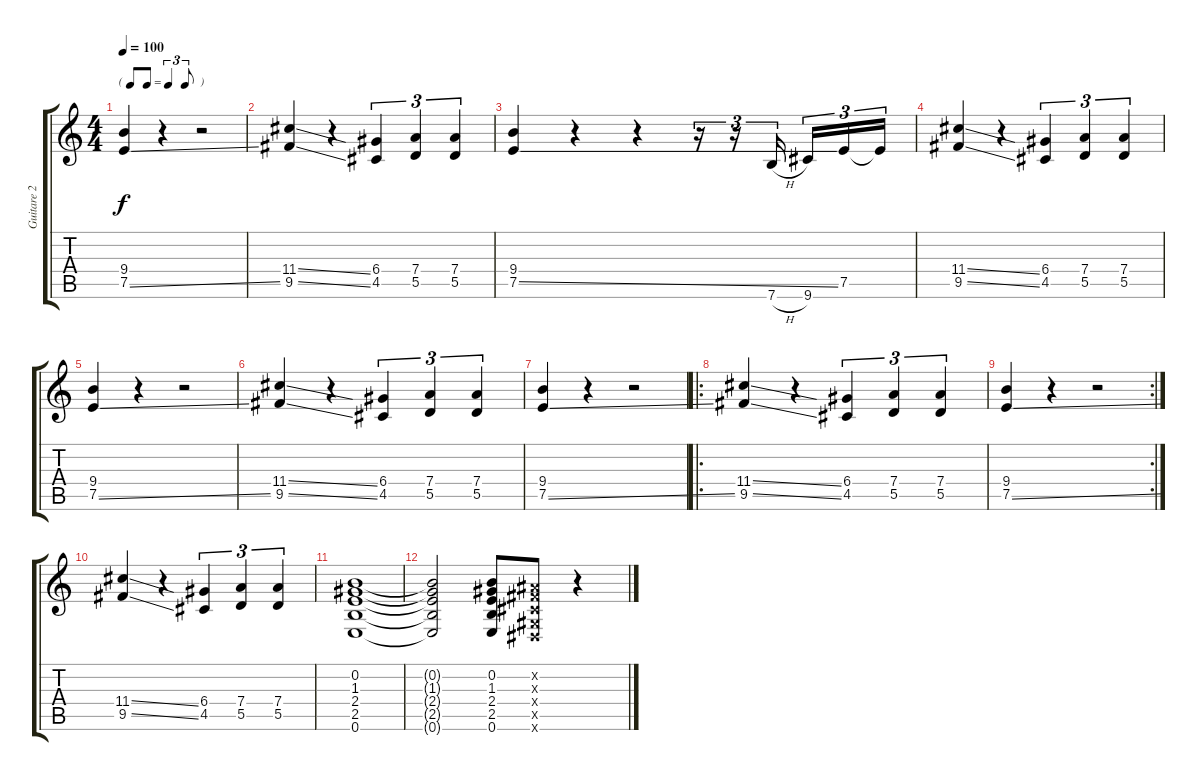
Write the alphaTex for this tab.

\track ("Guitare 2" "Guitare 2") {instrument overdrivenguitar}
\staff {score tabs}
\tuning (E4 B3 G3 D3 A2 E2) {hide}
\ts (4 4)
\tf triplet8th
\tempo 100
\clef g2
\ks c
(9.4 7.5{ss}).4{dy f} r.4 r.2 |
(11.4{ss} 9.5{ss}).4 r.4 (6.4 4.5).4{tu (3 2)} (7.4 5.5).4{tu (3 2)} (7.4 5.5).4{tu (3 2)} |
(9.4 7.5{ss}).4 r.4 r.4 r.16{tu (3 2)} r.16{tu (3 2)} 7.6{h}.16{tu (3 2)} 9.6.16{tu (3 2)} 7.5.16{tu (3 2)} 7.5{t}.16{tu (3 2)} |
(11.4{ss} 9.5{ss}).4 r.4 (6.4 4.5).4{tu (3 2)} (7.4 5.5).4{tu (3 2)} (7.4 5.5).4{tu (3 2)} |
(9.4 7.5{ss}).4 r.4 r.2 |
(11.4{ss} 9.5{ss}).4 r.4 (6.4 4.5).4{tu (3 2)} (7.4 5.5).4{tu (3 2)} (7.4 5.5).4{tu (3 2)} |
(9.4 7.5{ss}).4 r.4 r.2 |
\ro
(11.4{ss} 9.5{ss}).4 r.4 (6.4 4.5).4{tu (3 2)} (7.4 5.5).4{tu (3 2)} (7.4 5.5).4{tu (3 2)} |
\rc 2
(9.4 7.5{ss}).4 r.4 r.2 |
(11.4{ss} 9.5{ss}).4 r.4 (6.4 4.5).4{tu (3 2)} (7.4 5.5).4{tu (3 2)} (7.4 5.5).4{tu (3 2)} |
(0.2 1.3 2.4 2.5 0.6).1 |
(0.2{t} 1.3{t} 2.4{t} 2.5{t} 0.6{t}).2 (0.2 1.3 2.4 2.5 0.6).8 (-1.2{x} -1.3{x} -1.4{x} -1.5{x} -1.6{x}).8 r.4
